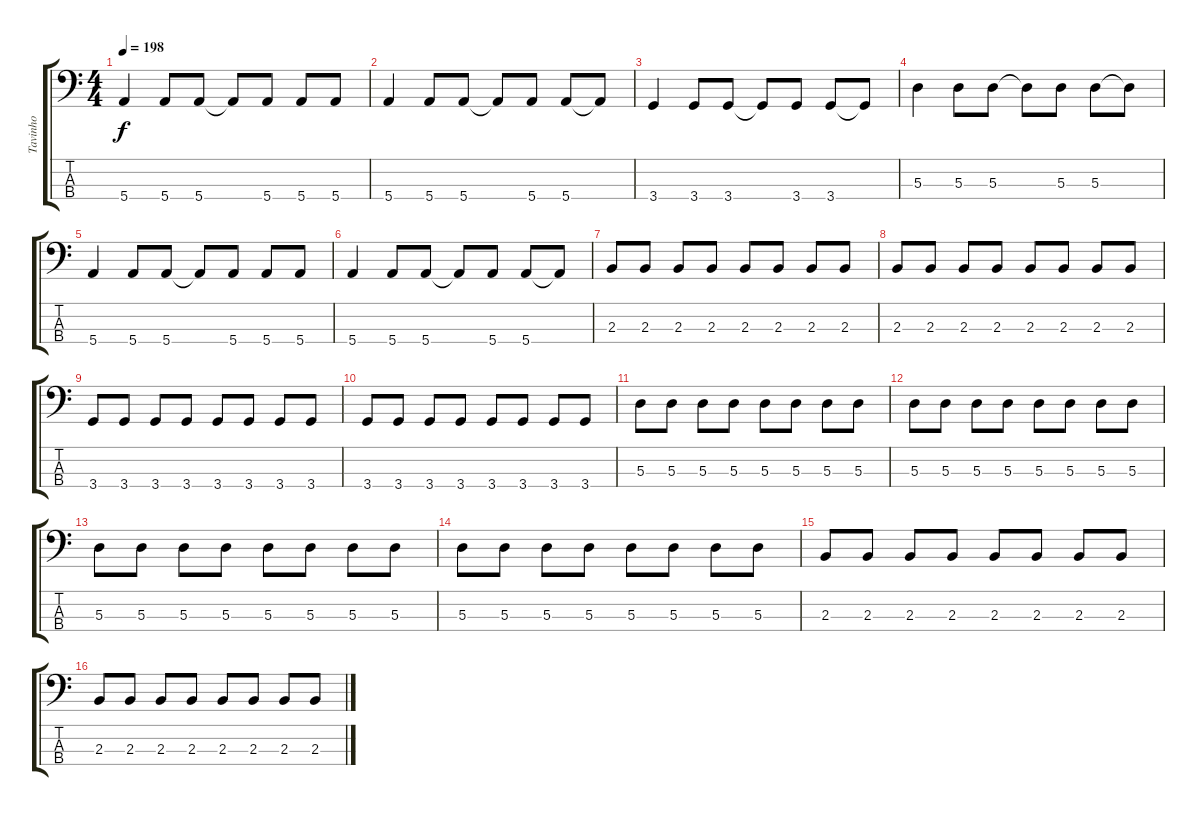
\track ("Tavinho" "Tavinho") {instrument electricbassfinger}
\staff {score tabs}
\tuning (G2 D2 A1 E1) {hide}
\ts (4 4)
\tempo 198
\clef f4
\ks c
5.4.4{dy f} 5.4.8 5.4.8 5.4{t}.8 5.4.8 5.4.8 5.4.8 |
5.4.4 5.4.8 5.4.8 5.4{t}.8 5.4.8 5.4.8 5.4{t}.8 |
3.4.4 3.4.8 3.4.8 3.4{t}.8 3.4.8 3.4.8 3.4{t}.8 |
5.3.4 5.3.8 5.3.8 5.3{t}.8 5.3.8 5.3.8 5.3{t}.8 |
5.4.4 5.4.8 5.4.8 5.4{t}.8 5.4.8 5.4.8 5.4.8 |
5.4.4 5.4.8 5.4.8 5.4{t}.8 5.4.8 5.4.8 5.4{t}.8 |
2.3.8 2.3.8 2.3.8 2.3.8 2.3.8 2.3.8 2.3.8 2.3.8 |
2.3.8 2.3.8 2.3.8 2.3.8 2.3.8 2.3.8 2.3.8 2.3.8 |
3.4.8 3.4.8 3.4.8 3.4.8 3.4.8 3.4.8 3.4.8 3.4.8 |
3.4.8 3.4.8 3.4.8 3.4.8 3.4.8 3.4.8 3.4.8 3.4.8 |
5.3.8 5.3.8 5.3.8 5.3.8 5.3.8 5.3.8 5.3.8 5.3.8 |
5.3.8 5.3.8 5.3.8 5.3.8 5.3.8 5.3.8 5.3.8 5.3.8 |
5.3.8 5.3.8 5.3.8 5.3.8 5.3.8 5.3.8 5.3.8 5.3.8 |
5.3.8 5.3.8 5.3.8 5.3.8 5.3.8 5.3.8 5.3.8 5.3.8 |
2.3.8 2.3.8 2.3.8 2.3.8 2.3.8 2.3.8 2.3.8 2.3.8 |
2.3.8 2.3.8 2.3.8 2.3.8 2.3.8 2.3.8 2.3.8 2.3.8
